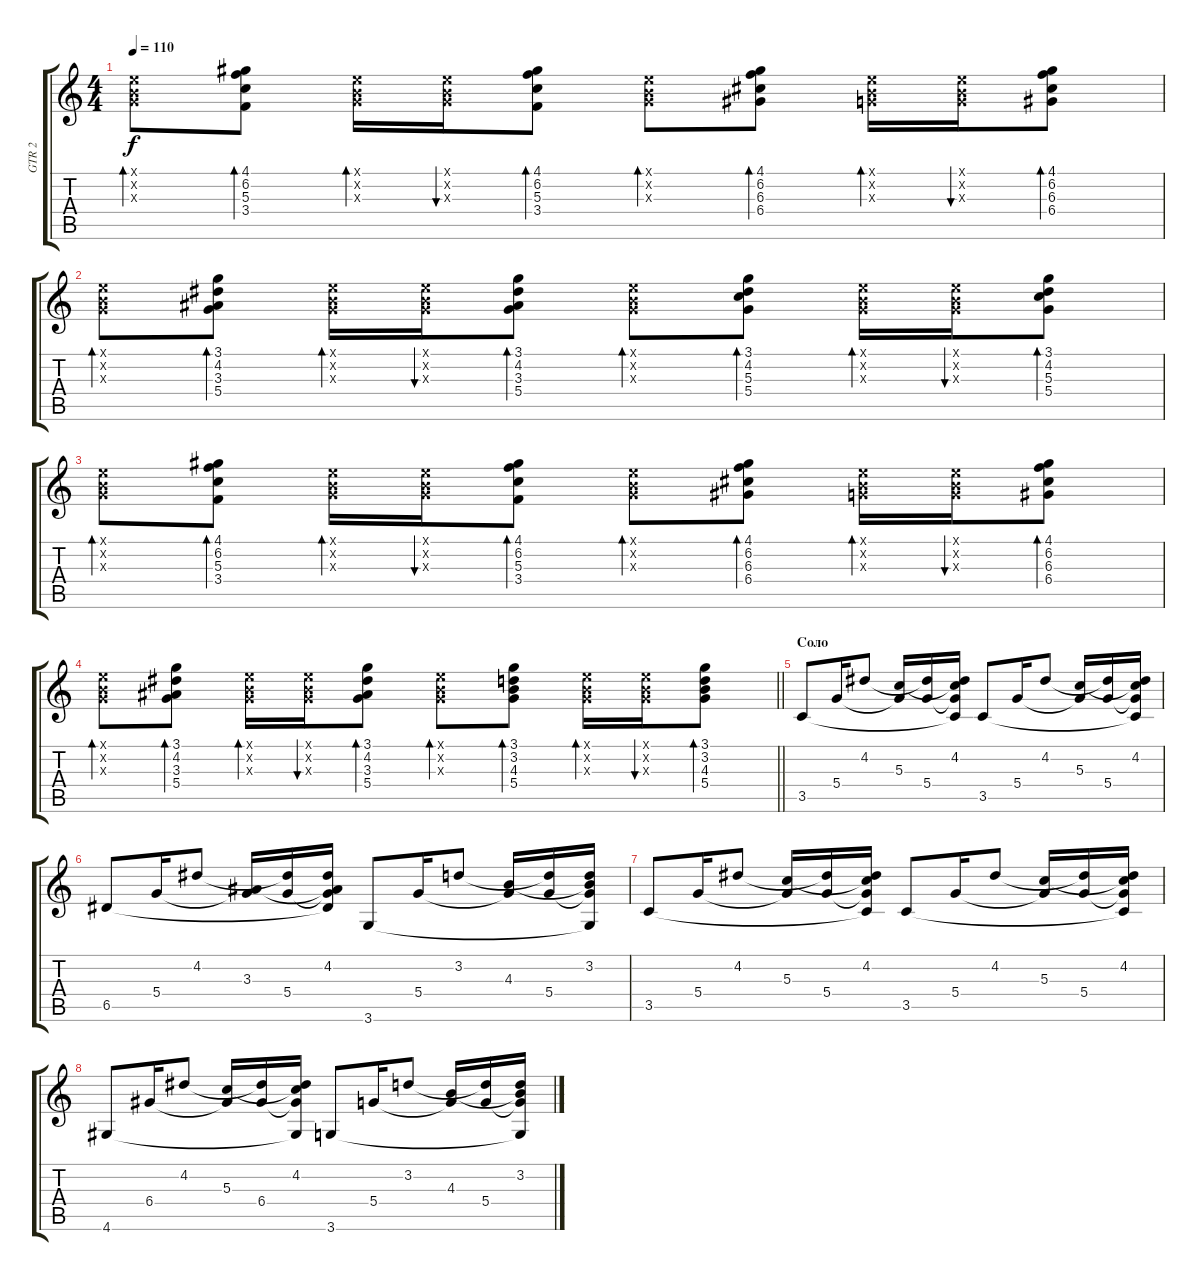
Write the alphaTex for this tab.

\track ("GTR 2" "GTR 2") {instrument acousticguitarsteel}
\staff {score tabs}
\tuning (E4 B3 G3 D3 A2 E2) {hide}
\ts (4 4)
\tempo 110
\clef g2
\ks c
(0.1{x} 0.2{x} 0.3{x}).8{bd 60 dy f} (4.1 6.2 5.3 3.4).8{bd 60} (0.1{x} 0.2{x} 0.3{x}).16{bd 60} (0.1{x} 0.2{x} 0.3{x}).16{bu 60} (4.1 6.2 5.3 3.4).8{bd 60} (0.1{x} 0.2{x} 0.3{x}).8{bd 60} (4.1 6.2 6.3 6.4).8{bd 60} (0.1{x} 0.2{x} 0.3{x}).16{bd 60} (0.1{x} 0.2{x} 0.3{x}).16{bu 60} (4.1 6.2 6.3 6.4).8{bd 60} |
(0.1{x} 0.2{x} 0.3{x}).8{bd 60} (3.1 4.2 3.3 5.4).8{bd 60} (0.1{x} 0.2{x} 0.3{x}).16{bd 60} (0.1{x} 0.2{x} 0.3{x}).16{bu 60} (3.1 4.2 3.3 5.4).8{bd 60} (0.1{x} 0.2{x} 0.3{x}).8{bd 60} (3.1 4.2 5.3 5.4).8{bd 60} (0.1{x} 0.2{x} 0.3{x}).16{bd 60} (0.1{x} 0.2{x} 0.3{x}).16{bu 60} (3.1 4.2 5.3 5.4).8{bd 60} |
(0.1{x} 0.2{x} 0.3{x}).8{bd 60} (4.1 6.2 5.3 3.4).8{bd 60} (0.1{x} 0.2{x} 0.3{x}).16{bd 60} (0.1{x} 0.2{x} 0.3{x}).16{bu 60} (4.1 6.2 5.3 3.4).8{bd 60} (0.1{x} 0.2{x} 0.3{x}).8{bd 60} (4.1 6.2 6.3 6.4).8{bd 60} (0.1{x} 0.2{x} 0.3{x}).16{bd 60} (0.1{x} 0.2{x} 0.3{x}).16{bu 60} (4.1 6.2 6.3 6.4).8{bd 60} |
\barLineRight lightlight
(0.1{x} 0.2{x} 0.3{x}).8{bd 60} (3.1 4.2 3.3 5.4).8{bd 60} (0.1{x} 0.2{x} 0.3{x}).16{bd 60} (0.1{x} 0.2{x} 0.3{x}).16{bu 60} (3.1 4.2 3.3 5.4).8{bd 60} (0.1{x} 0.2{x} 0.3{x}).8{bd 60} (3.1 3.2 4.3 5.4).8{bd 60} (0.1{x} 0.2{x} 0.3{x}).16{bd 60} (0.1{x} 0.2{x} 0.3{x}).16{bu 60} (3.1 3.2 4.3 5.4).8{bd 60} |
\section ("" "Соло")
3.5.8 5.4.16 4.2.8 (5.3 5.4{t}).16 (4.2{t} 5.4).16 (4.2 5.3{t} 5.4{t} 3.5{t}).16 3.5.8 5.4.16 4.2.8 (5.3 5.4{t}).16 (4.2{t} 5.4).16 (4.2 5.3{t} 5.4{t} 3.5{t}).16 |
6.5.8 5.4.16 4.2.8 (3.3 5.4{t}).16 (4.2{t} 5.4).16 (4.2 3.3{t} 5.4{t} 6.5{t}).16 3.6.8 5.4.16 3.2.8 (4.3 5.4{t}).16 (3.2{t} 5.4).16 (3.2 4.3{t} 5.4{t} 3.6{t}).16 |
3.5.8 5.4.16 4.2.8 (5.3 5.4{t}).16 (4.2{t} 5.4).16 (4.2 5.3{t} 5.4{t} 3.5{t}).16 3.5.8 5.4.16 4.2.8 (5.3 5.4{t}).16 (4.2{t} 5.4).16 (4.2 5.3{t} 5.4{t} 3.5{t}).16 |
4.6.8 6.4.16 4.2.8 (5.3 6.4{t}).16 (4.2{t} 6.4).16 (4.2 5.3{t} 6.4{t} 4.6{t}).16 3.6.8 5.4.16 3.2.8 (4.3 5.4{t}).16 (3.2{t} 5.4).16 (3.2 4.3{t} 5.4{t} 3.6{t}).16
